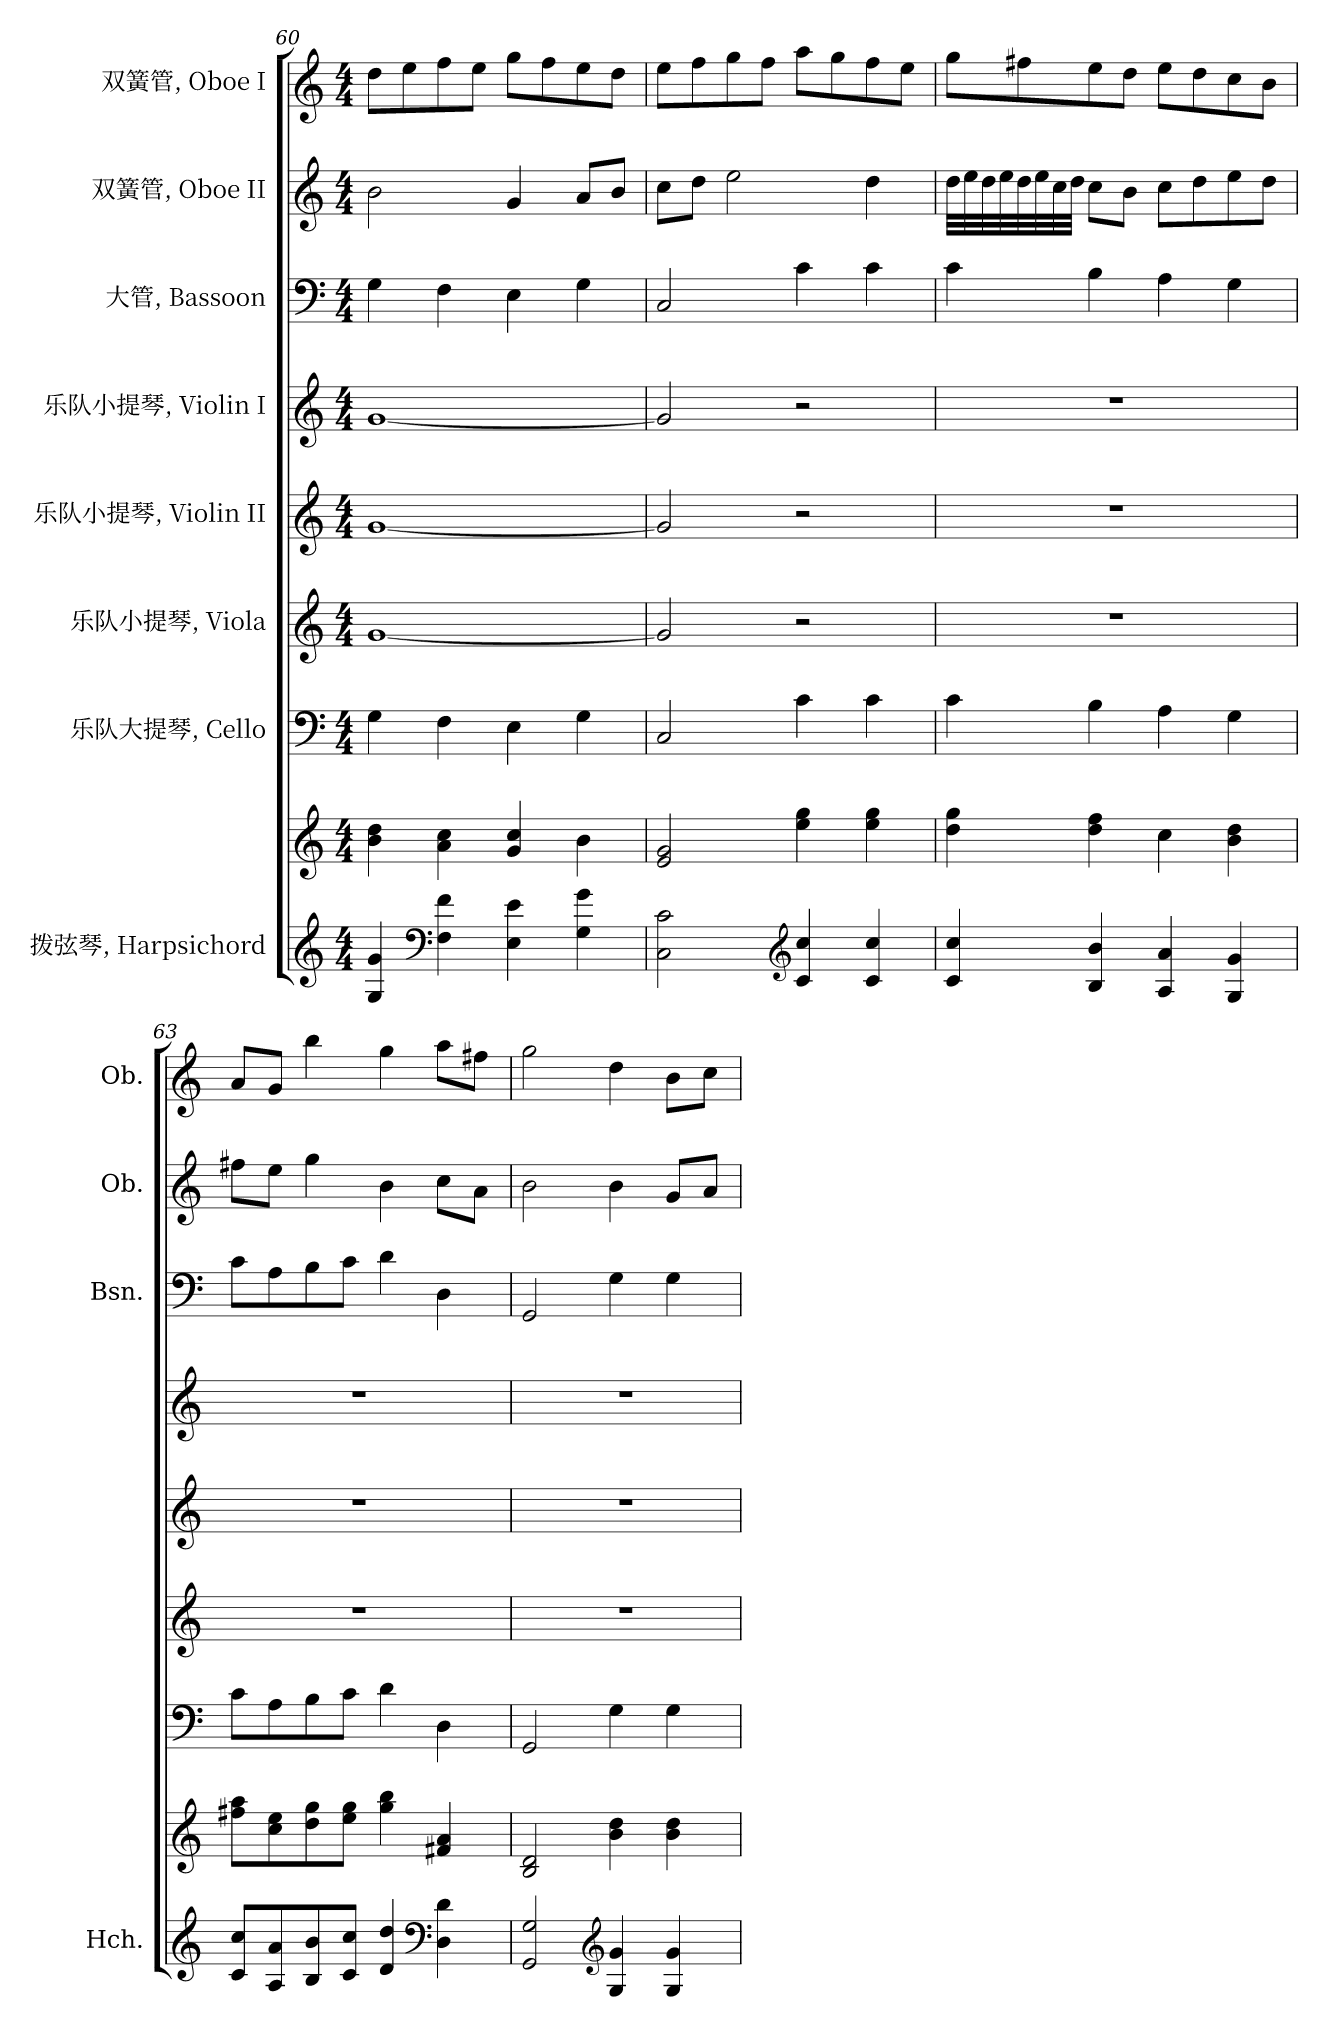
**kern	**kern	**kern	**kern	**kern	**kern	**kern	**kern	**kern
*part8	*part8	*part7	*part6	*part5	*part4	*part3	*part2	*part1
*staff9	*staff8	*staff7	*staff6	*staff5	*staff4	*staff3	*staff2	*staff1
*I"拨弦琴, Harpsichord	*	*I"乐队大提琴, Cello	*I"乐队小提琴, Viola	*I"乐队小提琴, Violin II	*I"乐队小提琴, Violin I	*I"大管, Bassoon	*I"双簧管, Oboe II	*I"双簧管, Oboe I
*I'Hch.	*	*	*	*	*	*I'Bsn.	*I'Ob.	*I'Ob.
*clefG2	*clefG2	*clefF4	*clefG2	*clefG2	*clefG2	*clefF4	*clefG2	*clefG2
*k[]	*k[]	*k[]	*k[]	*k[]	*k[]	*k[]	*k[]	*k[]
*M4/4	*M4/4	*M4/4	*M4/4	*M4/4	*M4/4	*M4/4	*M4/4	*M4/4
=60	=60	=60	=60	=60	=60	=60	=60	=60
4G/ 4g/	4b\ 4dd\	4G\	[1g	[1g	[1g	4G\	2b\	8dd\L
.	.	.	.	.	.	.	.	8ee\
*clefF4	*	*	*	*	*	*	*	*
4F\ 4f\	4a\ 4cc\	4F\	.	.	.	4F\	.	8ff\
.	.	.	.	.	.	.	.	8ee\J
4E\ 4e\	4g/ 4cc/	4E\	.	.	.	4E\	4g/	8gg\L
.	.	.	.	.	.	.	.	8ff\
4G\ 4g\	4b\	4G\	.	.	.	4G\	8a/L	8ee\
.	.	.	.	.	.	.	8b/J	8dd\J
=61	=61	=61	=61	=61	=61	=61	=61	=61
2C\ 2c\	2e/ 2g/	2C/	2g/]	2g/]	2g/]	2C/	8cc\L	8ee\L
.	.	.	.	.	.	.	8dd\J	8ff\
.	.	.	.	.	.	.	2ee\	8gg\
.	.	.	.	.	.	.	.	8ff\J
*clefG2	*	*	*	*	*	*	*	*
4c/ 4cc/	4ee\ 4gg\	4c\	2r	2r	2r	4c\	.	8aa\L
.	.	.	.	.	.	.	.	8gg\
4c/ 4cc/	4ee\ 4gg\	4c\	.	.	.	4c\	4dd\	8ff\
.	.	.	.	.	.	.	.	8ee\J
=62	=62	=62	=62	=62	=62	=62	=62	=62
4c/ 4cc/	4dd\ 4gg\	4c\	1r	1r	1r	4c\	32dd\LLL	8gg\L
.	.	.	.	.	.	.	32ee\	.
.	.	.	.	.	.	.	32dd\	.
.	.	.	.	.	.	.	32ee\	.
.	.	.	.	.	.	.	32dd\	8ff#X\
.	.	.	.	.	.	.	32ee\	.
.	.	.	.	.	.	.	32cc\	.
.	.	.	.	.	.	.	32dd\JJJ	.
4B/ 4b/	4dd\ 4ff\	4B\	.	.	.	4B\	8cc\L	8ee\
.	.	.	.	.	.	.	8b\J	8dd\J
4A/ 4a/	4cc\	4A\	.	.	.	4A\	8cc\L	8ee\L
.	.	.	.	.	.	.	8dd\	8dd\
4G/ 4g/	4b\ 4dd\	4G\	.	.	.	4G\	8ee\	8cc\
.	.	.	.	.	.	.	8dd\J	8b\J
!!LO:PB:g=z
=63	=63	=63	=63	=63	=63	=63	=63	=63
8c/ 8cc/L	8ff#X\ 8aa\L	8c\L	1r	1r	1r	8c\L	8ff#X\L	8a/L
8A/ 8a/	8cc\ 8ee\	8A\	.	.	.	8A\	8ee\J	8g/J
8B/ 8b/	8dd\ 8gg\	8B\	.	.	.	8B\	4gg\	4bb\
8c/ 8cc/J	8ee\ 8gg\J	8c\J	.	.	.	8c\J	.	.
4d/ 4dd/	4gg\ 4bb\	4d\	.	.	.	4d\	4b\	4gg\
*clefF4	*	*	*	*	*	*	*	*
4D\ 4d\	4f#X/ 4a/	4D\	.	.	.	4D\	8cc\L	8aa\L
.	.	.	.	.	.	.	8a\J	8ff#X\J
=64	=64	=64	=64	=64	=64	=64	=64	=64
2GG/ 2G/	2B/ 2d/	2GG/	1r	1r	1r	2GG/	2b\	2gg\
*clefG2	*	*	*	*	*	*	*	*
4G/ 4g/	4b\ 4dd\	4G\	.	.	.	4G\	4b\	4dd\
4G/ 4g/	4b\ 4dd\	4G\	.	.	.	4G\	8g/L	8b\L
.	.	.	.	.	.	.	8a/J	8cc\J
=	=	=	=	=	=	=	=	=
*-	*-	*-	*-	*-	*-	*-	*-	*-
